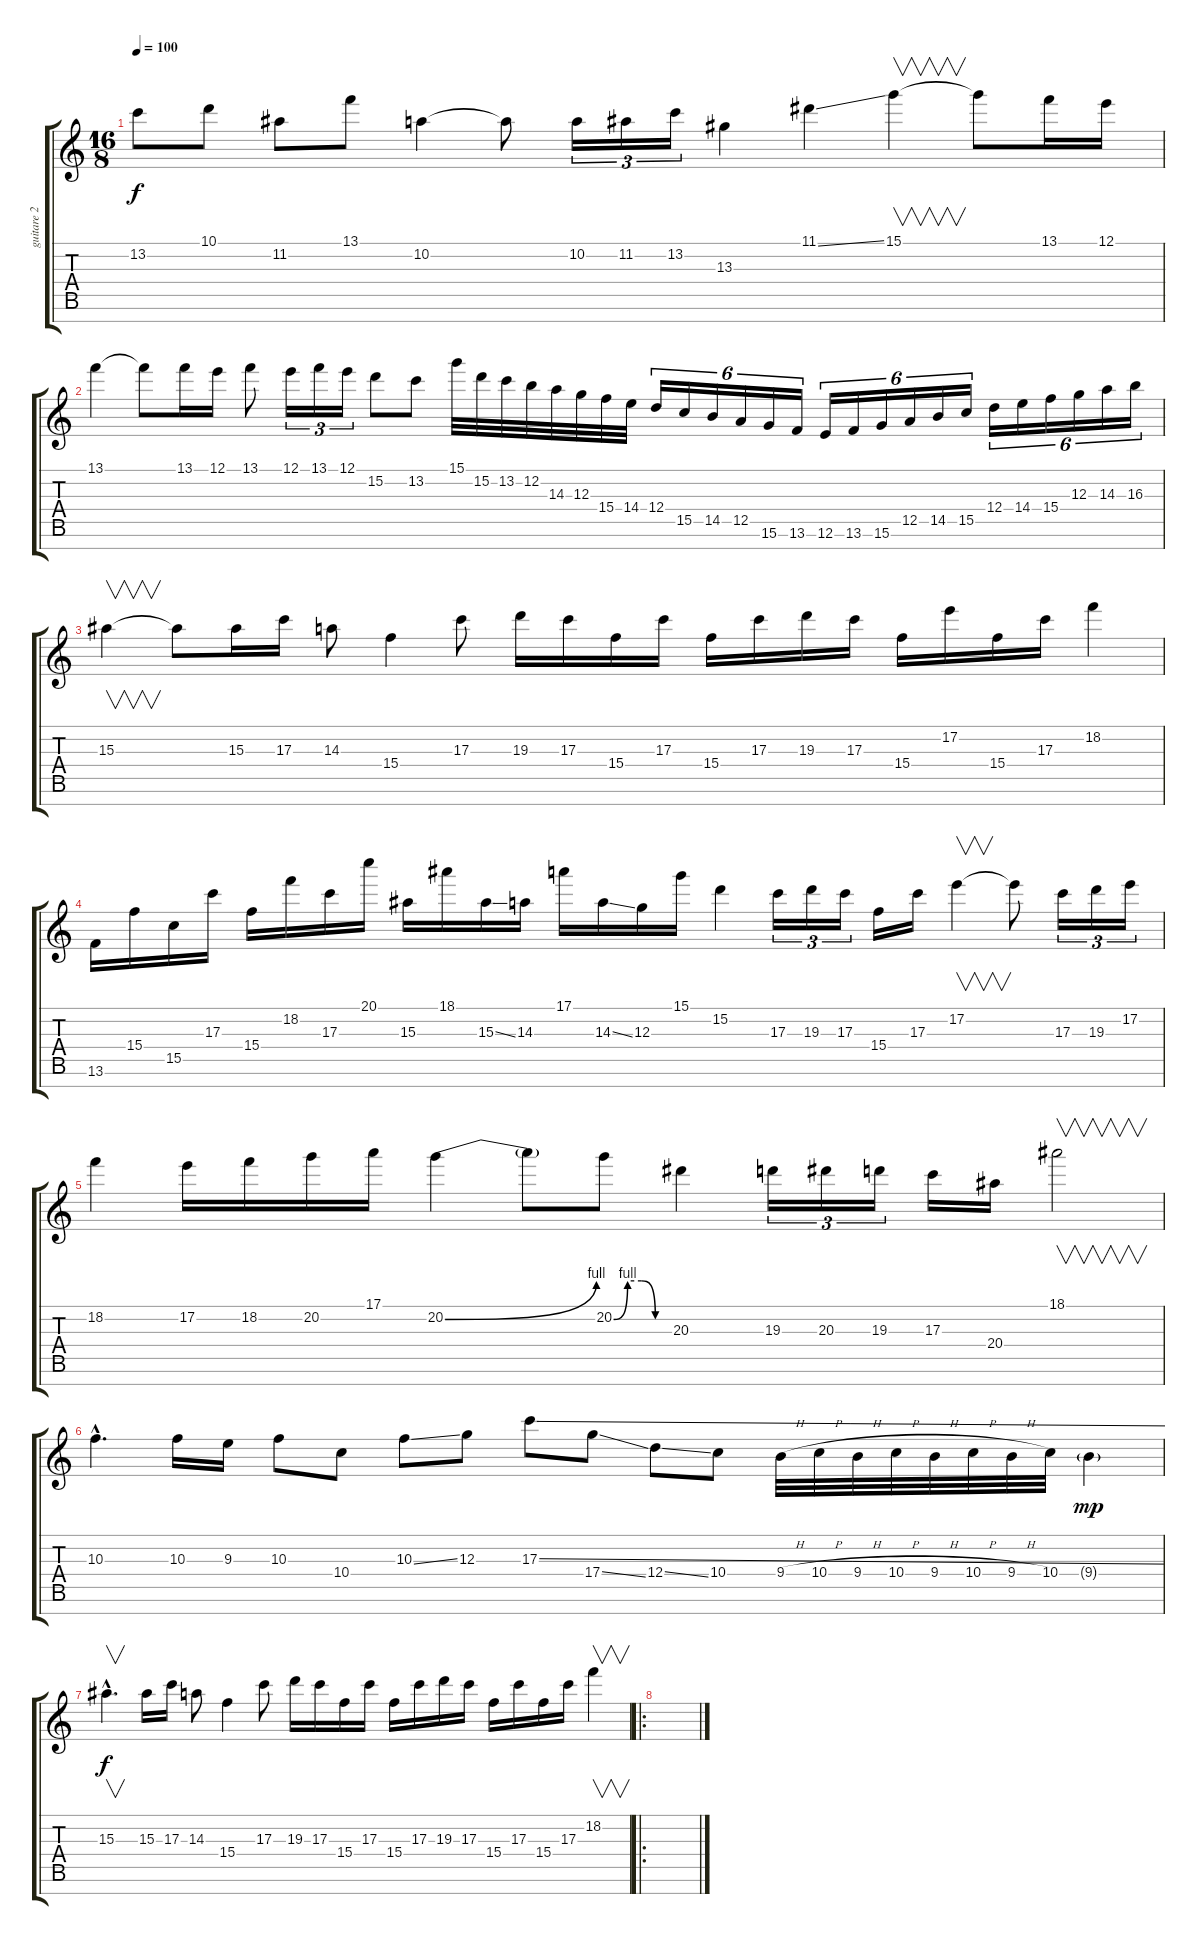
\track ("guitare 2 " "guitare 2 ") {instrument distortionguitar}
\staff {score tabs}
\tuning (E4 B3 G3 D3 A2 E2 B1) {hide}
\ts (16 8)
\tempo 100
\clef g2
\ks c
13.2.8{dy f} 10.1.8 11.2.8 13.1.8 10.2.4 10.2{t}.8 10.2.16{tu (3 2)} 11.2.16{tu (3 2)} 13.2.16{tu (3 2)} 13.3.4 11.1{ss}.4 15.1.4{v} 15.1{t}.8 13.1.16 12.1.16 |
13.1.4 13.1{t}.8 13.1.16 12.1.16 13.1.8 12.1.16{tu (3 2)} 13.1.16{tu (3 2)} 12.1.16{tu (3 2)} 15.2.8 13.2.8 15.1.32 15.2.32 13.2.32 12.2.32 14.3.32 12.3.32 15.4.32 14.4.32 12.4.16{tu (6 4)} 15.5.16{tu (6 4)} 14.5.16{tu (6 4)} 12.5.16{tu (6 4)} 15.6.16{tu (6 4)} 13.6.16{tu (6 4)} 12.6.16{tu (6 4)} 13.6.16{tu (6 4)} 15.6.16{tu (6 4)} 12.5.16{tu (6 4)} 14.5.16{tu (6 4)} 15.5.16{tu (6 4)} 12.4.16{tu (6 4)} 14.4.16{tu (6 4)} 15.4.16{tu (6 4)} 12.3.16{tu (6 4)} 14.3.16{tu (6 4)} 16.3.16{tu (6 4)} |
15.3.4{v} 15.3{t}.8 15.3.16 17.3.16 14.3.8 15.4.4 17.3.8 19.3.16 17.3.16 15.4.16 17.3.16 15.4.16 17.3.16 19.3.16 17.3.16 15.4.16 17.2.16 15.4.16 17.3.16 18.2.4 |
13.6.16 15.4.16 15.5.16 17.3.16 15.4.16 18.2.16 17.3.16 20.1.16 15.3.16 18.1.16 15.3{ss}.16 14.3.16 17.1.16 14.3{ss}.16 12.3.16 15.1.16 15.2.4 17.3.16{tu (3 2)} 19.3.16{tu (3 2)} 17.3.16{tu (3 2)} 15.4.16 17.3.16 17.2.4{v} 17.2{t}.8 17.3.16{tu (3 2)} 19.3.16{tu (3 2)} 17.2.16{tu (3 2)} |
18.2.4 17.2.16 18.2.16 20.2.16 17.1.16 20.2{be (bend 0 0 60 4)}.4 20.2{t}.8 20.2{be (custom 0 0 15 4 30 4 45 0 60 0)}.8 20.3.4 19.3.16{tu (3 2)} 20.3.16{tu (3 2)} 19.3.16{tu (3 2)} 17.3.16 20.4.16 18.1.2{v} |
10.3{hac}.4{d} 10.3.16 9.3.16 10.3.8 10.4.8 10.3{ss}.8 12.3.8 17.3{ss}.8 17.4{ss}.8 12.4{ss}.8 10.4.8 9.4{h}.32 10.4{h}.32 9.4{h}.32 10.4{h}.32 9.4{h}.32 10.4{h}.32 9.4{h}.32 10.4.32 9.4{g}.4{dy mp} |
15.3{hac}.4{v d dy f} 15.3.16 17.3.16 14.3.8 15.4.4 17.3.8 19.3.16 17.3.16 15.4.16 17.3.16 15.4.16 17.3.16 19.3.16 17.3.16 15.4.16 17.3.16 15.4.16 17.3.16 18.2.4{v} |
\ro
